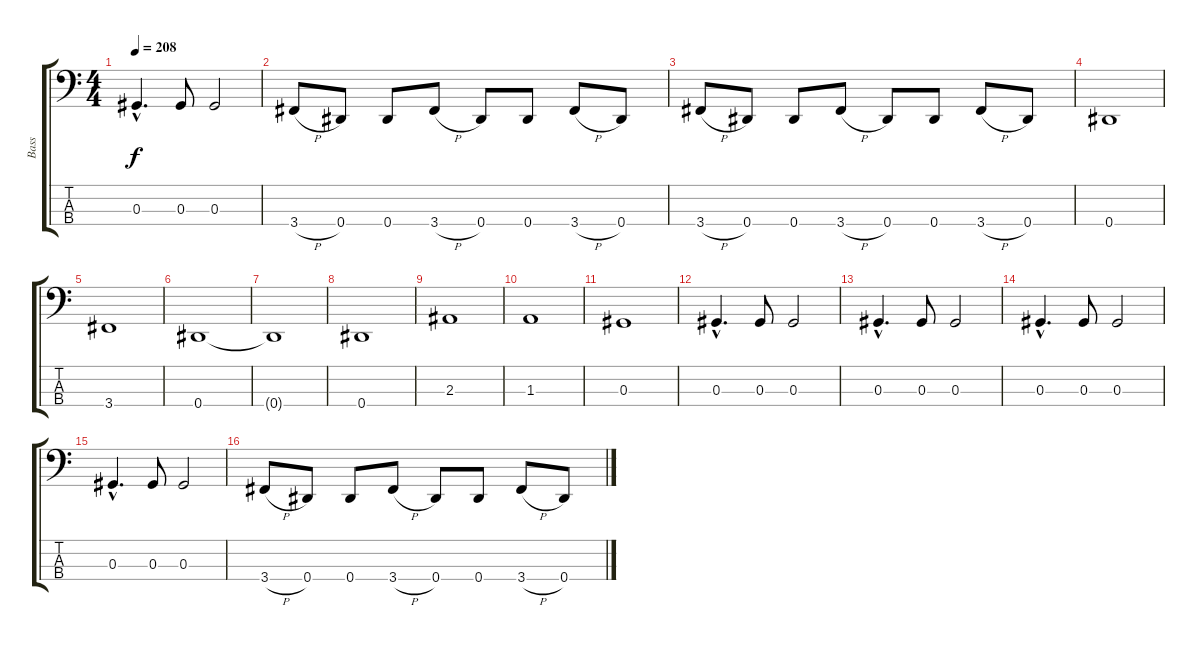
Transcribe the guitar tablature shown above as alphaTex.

\track ("Bass" "Bass") {instrument electricbasspick}
\staff {score tabs}
\tuning (Gb2 Db2 Ab1 Eb1) {hide}
\ts (4 4)
\tempo 208
\clef f4
\ks c
0.3{hac}.4{d dy f} 0.3.8 0.3.2 |
3.4{h}.8 0.4.8 0.4.8 3.4{h}.8 0.4.8 0.4.8 3.4{h}.8 0.4.8 |
3.4{h}.8 0.4.8 0.4.8 3.4{h}.8 0.4.8 0.4.8 3.4{h}.8 0.4.8 |
0.4.1 |
3.4.1 |
0.4.1 |
0.4{t}.1 |
0.4.1 |
2.3.1 |
1.3.1 |
0.3.1 |
0.3{hac}.4{d} 0.3.8 0.3.2 |
0.3{hac}.4{d} 0.3.8 0.3.2 |
0.3{hac}.4{d} 0.3.8 0.3.2 |
0.3{hac}.4{d} 0.3.8 0.3.2 |
3.4{h}.8 0.4.8 0.4.8 3.4{h}.8 0.4.8 0.4.8 3.4{h}.8 0.4.8
